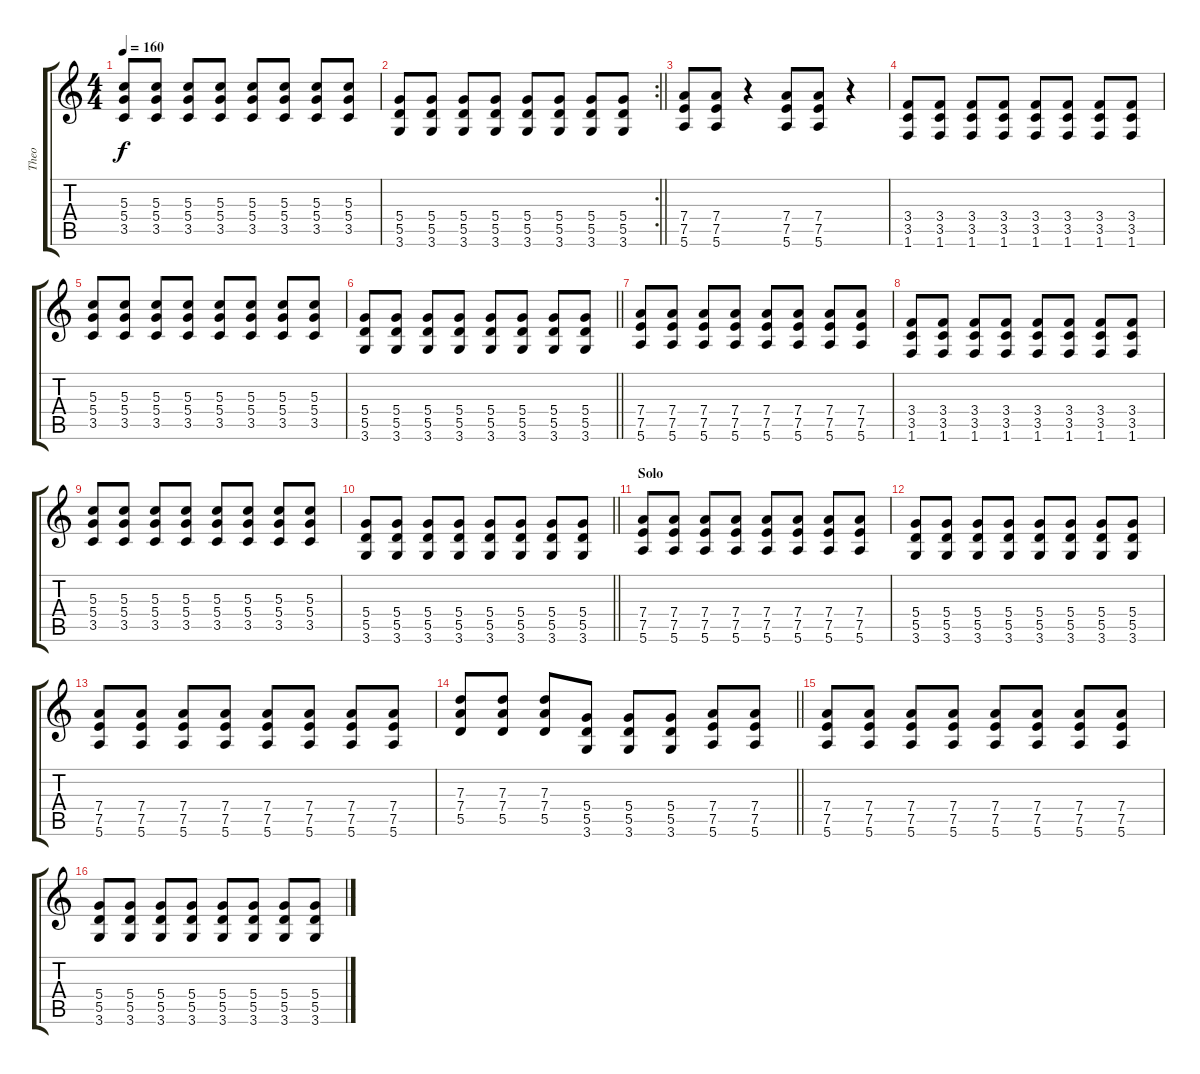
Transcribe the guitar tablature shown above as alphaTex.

\track ("Theo" "Theo") {instrument distortionguitar}
\staff {score tabs}
\tuning (E4 B3 G3 D3 A2 E2) {hide}
\ts (4 4)
\tempo 160
\clef g2
\ks c
(5.3 5.4 3.5).8{dy f} (5.3 5.4 3.5).8 (5.3 5.4 3.5).8 (5.3 5.4 3.5).8 (5.3 5.4 3.5).8 (5.3 5.4 3.5).8 (5.3 5.4 3.5).8 (5.3 5.4 3.5).8 |
\rc 2
\barLineRight lightlight
(5.4 5.5 3.6).8 (5.4 5.5 3.6).8 (5.4 5.5 3.6).8 (5.4 5.5 3.6).8 (5.4 5.5 3.6).8 (5.4 5.5 3.6).8 (5.4 5.5 3.6).8 (5.4 5.5 3.6).8 |
(7.4 7.5 5.6).8 (7.4 7.5 5.6).8 r.4 (7.4 7.5 5.6).8 (7.4 7.5 5.6).8 r.4 |
(3.4 3.5 1.6).8 (3.4 3.5 1.6).8 (3.4 3.5 1.6).8 (3.4 3.5 1.6).8 (3.4 3.5 1.6).8 (3.4 3.5 1.6).8 (3.4 3.5 1.6).8 (3.4 3.5 1.6).8 |
(5.3 5.4 3.5).8 (5.3 5.4 3.5).8 (5.3 5.4 3.5).8 (5.3 5.4 3.5).8 (5.3 5.4 3.5).8 (5.3 5.4 3.5).8 (5.3 5.4 3.5).8 (5.3 5.4 3.5).8 |
\barLineRight lightlight
(5.4 5.5 3.6).8 (5.4 5.5 3.6).8 (5.4 5.5 3.6).8 (5.4 5.5 3.6).8 (5.4 5.5 3.6).8 (5.4 5.5 3.6).8 (5.4 5.5 3.6).8 (5.4 5.5 3.6).8 |
(7.4 7.5 5.6).8 (7.4 7.5 5.6).8 (7.4 7.5 5.6).8 (7.4 7.5 5.6).8 (7.4 7.5 5.6).8 (7.4 7.5 5.6).8 (7.4 7.5 5.6).8 (7.4 7.5 5.6).8 |
(3.4 3.5 1.6).8 (3.4 3.5 1.6).8 (3.4 3.5 1.6).8 (3.4 3.5 1.6).8 (3.4 3.5 1.6).8 (3.4 3.5 1.6).8 (3.4 3.5 1.6).8 (3.4 3.5 1.6).8 |
(5.3 5.4 3.5).8 (5.3 5.4 3.5).8 (5.3 5.4 3.5).8 (5.3 5.4 3.5).8 (5.3 5.4 3.5).8 (5.3 5.4 3.5).8 (5.3 5.4 3.5).8 (5.3 5.4 3.5).8 |
\barLineRight lightlight
(5.4 5.5 3.6).8 (5.4 5.5 3.6).8 (5.4 5.5 3.6).8 (5.4 5.5 3.6).8 (5.4 5.5 3.6).8 (5.4 5.5 3.6).8 (5.4 5.5 3.6).8 (5.4 5.5 3.6).8 |
\section ("" "Solo")
(7.4 7.5 5.6).8 (7.4 7.5 5.6).8 (7.4 7.5 5.6).8 (7.4 7.5 5.6).8 (7.4 7.5 5.6).8 (7.4 7.5 5.6).8 (7.4 7.5 5.6).8 (7.4 7.5 5.6).8 |
(5.4 5.5 3.6).8 (5.4 5.5 3.6).8 (5.4 5.5 3.6).8 (5.4 5.5 3.6).8 (5.4 5.5 3.6).8 (5.4 5.5 3.6).8 (5.4 5.5 3.6).8 (5.4 5.5 3.6).8 |
(7.4 7.5 5.6).8 (7.4 7.5 5.6).8 (7.4 7.5 5.6).8 (7.4 7.5 5.6).8 (7.4 7.5 5.6).8 (7.4 7.5 5.6).8 (7.4 7.5 5.6).8 (7.4 7.5 5.6).8 |
\barLineRight lightlight
(7.3 7.4 5.5).8 (7.3 7.4 5.5).8 (7.3 7.4 5.5).8 (5.4 5.5 3.6).8 (5.4 5.5 3.6).8 (5.4 5.5 3.6).8 (7.4 7.5 5.6).8 (7.4 7.5 5.6).8 |
(7.4 7.5 5.6).8 (7.4 7.5 5.6).8 (7.4 7.5 5.6).8 (7.4 7.5 5.6).8 (7.4 7.5 5.6).8 (7.4 7.5 5.6).8 (7.4 7.5 5.6).8 (7.4 7.5 5.6).8 |
(5.4 5.5 3.6).8 (5.4 5.5 3.6).8 (5.4 5.5 3.6).8 (5.4 5.5 3.6).8 (5.4 5.5 3.6).8 (5.4 5.5 3.6).8 (5.4 5.5 3.6).8 (5.4 5.5 3.6).8
